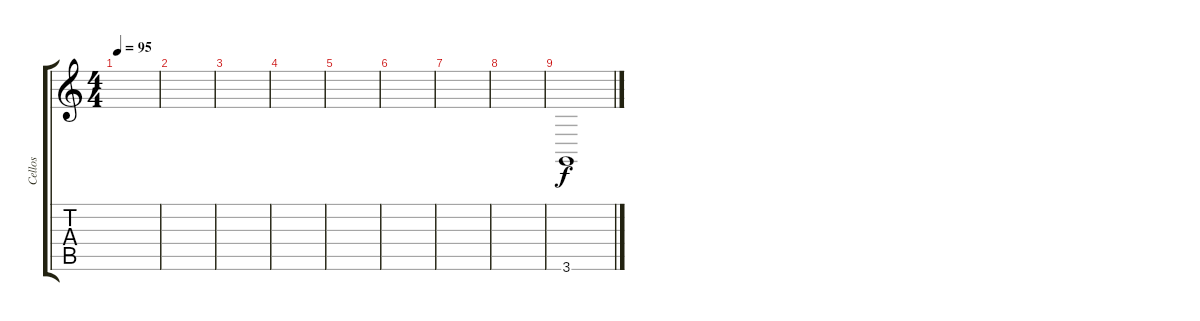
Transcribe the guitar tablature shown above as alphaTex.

\track ("Cellos" "Cellos") {instrument synthstrings1}
\staff {score tabs}
\tuning (E4 B3 G3 D3 A2 E2) {hide}
\ts (4 4)
\tempo 95
\clef g2
\ks c
|
|
|
|
|
|
|
|
3.6.1
